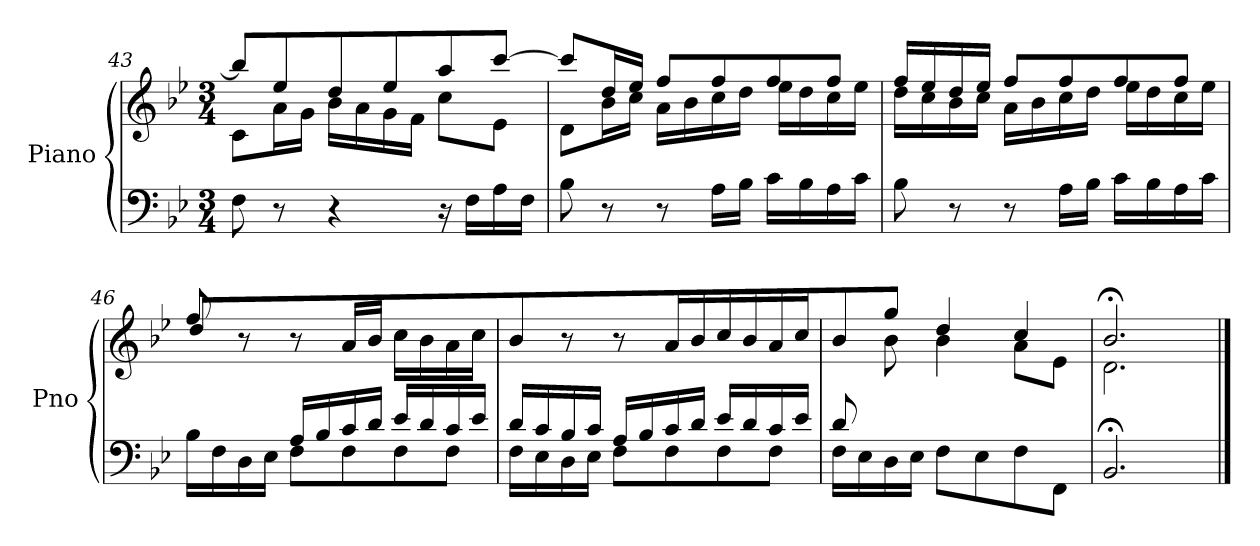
**kern	**kern
*part1	*part1
*staff2	*staff1
*I"Piano	*
*I'Pno	*
*clefF4	*clefG2
*k[b-e-]	*k[b-e-]
*M3/4	*M3/4
=43	=43
*	*^
8F\	8bb-/L]	8c\L
8r	8ee-/	16a\L
.	.	16g\JJ
4r	8dd/	16b-\LL
.	.	16a\
.	8ee-/	16g\
.	.	16f\JJ
16r	8aa/	8cc\L
16F\LL	.	.
16A\	[8ccc/J	8e-\J
16F\JJ	.	.
=44	=44	=44
8B-\	8ccc/L]	8d\L
8r	16dd/L	16b-\L
.	16ee-/JJ	16cc\JJ
8r	8ff/L	16a\LL
.	.	16b-\
16A\LL	8ff/	16cc\
16B-\JJ	.	16dd\JJ
16c\LL	8ff/	16ee-\LL
16B-\	.	16dd\
16A\	8ff/J	16cc\
16c\JJ	.	16ee-\JJ
=45	=45	=45
8B-\	16ff/LL	16dd\LL
.	16ee-/	16cc\
8r	16dd/	16b-\
.	16ee-/JJ	16cc\JJ
8r	8ff/L	16a\LL
.	.	16b-\
16A\LL	8ff/	16cc\
16B-\JJ	.	16dd\JJ
16c\LL	8ff/	16ee-\LL
16B-\	.	16dd\
16A\	8ff/J	16cc\
16c\JJ	.	16ee-\JJ
!!LO:LB:g=z	!!
=46	=46	=46
*^	*	*
*	*^	*	*
8ryy	16B-\LL	4ryy	8ff/	8dd\L
.	16F\	.	.	.
16F/L	16D\	.	8r	2ryy
16G/JJ	16E-\JJ	.	.	.
2ryy	16A/LL	8F\L	8r	.
.	16B-/	.	.	.
.	16c/	8F\	16a/LL	.
.	16d/JJ	.	16b-/JJ	.
.	16e-/LL	8F\	16cc\LL	.
.	16d/	.	16b-\	.
.	16c/	8F\J	16a\	8ryy
.	16e-/JJ	.	16cc\JJ	.
*	*v	*v	*	*
*	*	*v	*v
=47	=47	=47
16d/LL	16F\LL	8b-/
16c/	16E-\	.
16B-/	16D\	8r
16c/JJ	16E-\JJ	.
16A/LL	8F\L	8r
16B-/	.	.
16c/	8F\	16a/LL
16d/JJ	.	16b-/JJ
16e-/LL	8F\	16cc/LL
16d/	.	16b-/
16c/	8F\J	16a/
16e-/JJ	.	16cc/JJ
=48	=48	=48
*	*	*^
8d/L	16F\LL	8b-/L	8ryy
.	16E-\	.	.
2ryy	16D\	8gg/J	8b-\J
.	16E-\JJ	.	.
.	8F\L	4dd/	4b-\
.	8E-\	.	.
.	8F\	4cc/	8a\L
8ryy	8FF\J	.	8e-\J
*v	*v	*	*
=49	=49	=49
2.BB-;/	2.b-;</	2.d\
*	*v	*v
==	==
*-	*-
